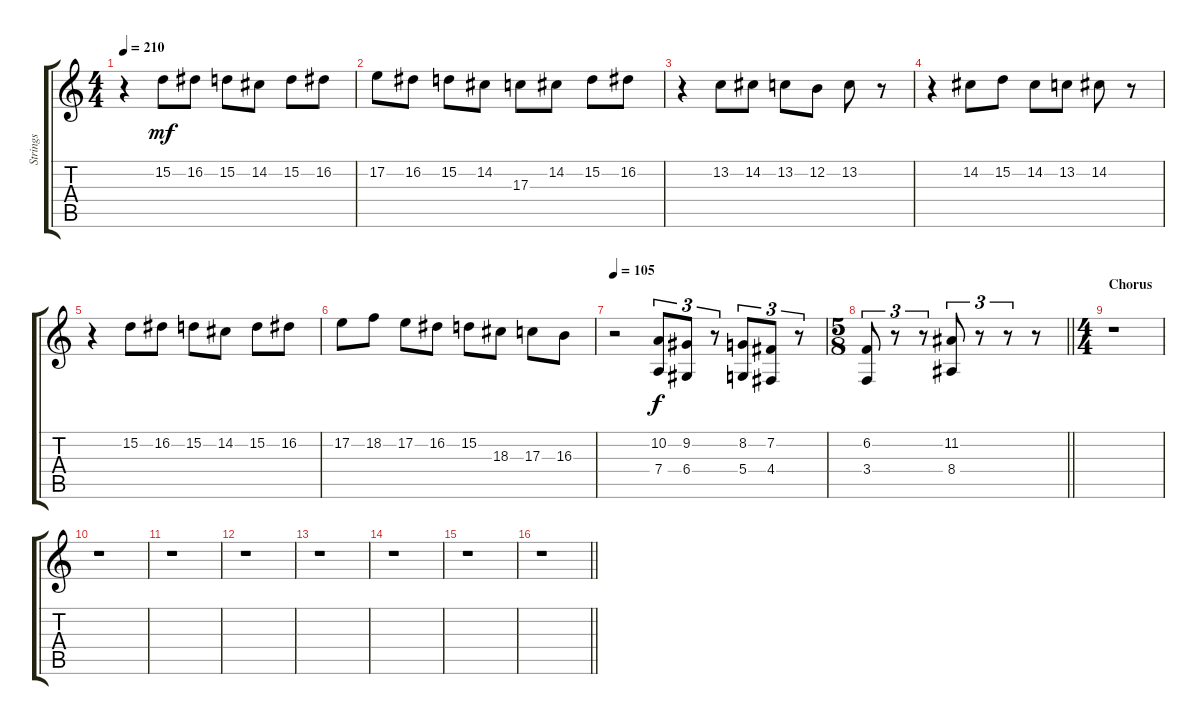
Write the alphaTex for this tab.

\track ("Strings" "Strings") {instrument stringensemble1}
\staff {score tabs}
\tuning (E4 B3 G3 D3 A2 E2) {hide}
\ts (4 4)
\tempo 210
\clef g2
\ks c
r.4{dy mf} 15.2.8 16.2.8 15.2.8 14.2.8 15.2.8 16.2.8 |
17.2.8 16.2.8 15.2.8 14.2.8 17.3.8 14.2.8 15.2.8 16.2.8 |
r.4 13.2.8 14.2.8 13.2.8 12.2.8 13.2.8 r.8 |
r.4 14.2.8 15.2.8 14.2.8 13.2.8 14.2.8 r.8 |
r.4 15.2.8 16.2.8 15.2.8 14.2.8 15.2.8 16.2.8 |
17.2.8 18.2.8 17.2.8 16.2.8 15.2.8 18.3.8 17.3.8 16.3.8 |
\tempo 105
r.2 (10.2 7.4).8{tu (3 2) dy f} (9.2 6.4).8{tu (3 2)} r.8{tu (3 2)} (8.2 5.4).8{tu (3 2)} (7.2 4.4).8{tu (3 2)} r.8{tu (3 2)} |
\ts (5 8)
\barLineRight lightlight
(6.2 3.4).8{tu (3 2)} r.8{tu (3 2)} r.8{tu (3 2)} (11.2 8.4).8{tu (3 2)} r.8{tu (3 2)} r.8{tu (3 2)} r.8 |
\ts (4 4)
\section ("" "Chorus")
r.1 |
r.1 |
r.1 |
r.1 |
r.1 |
r.1 |
r.1 |
\barLineRight lightlight
r.1
